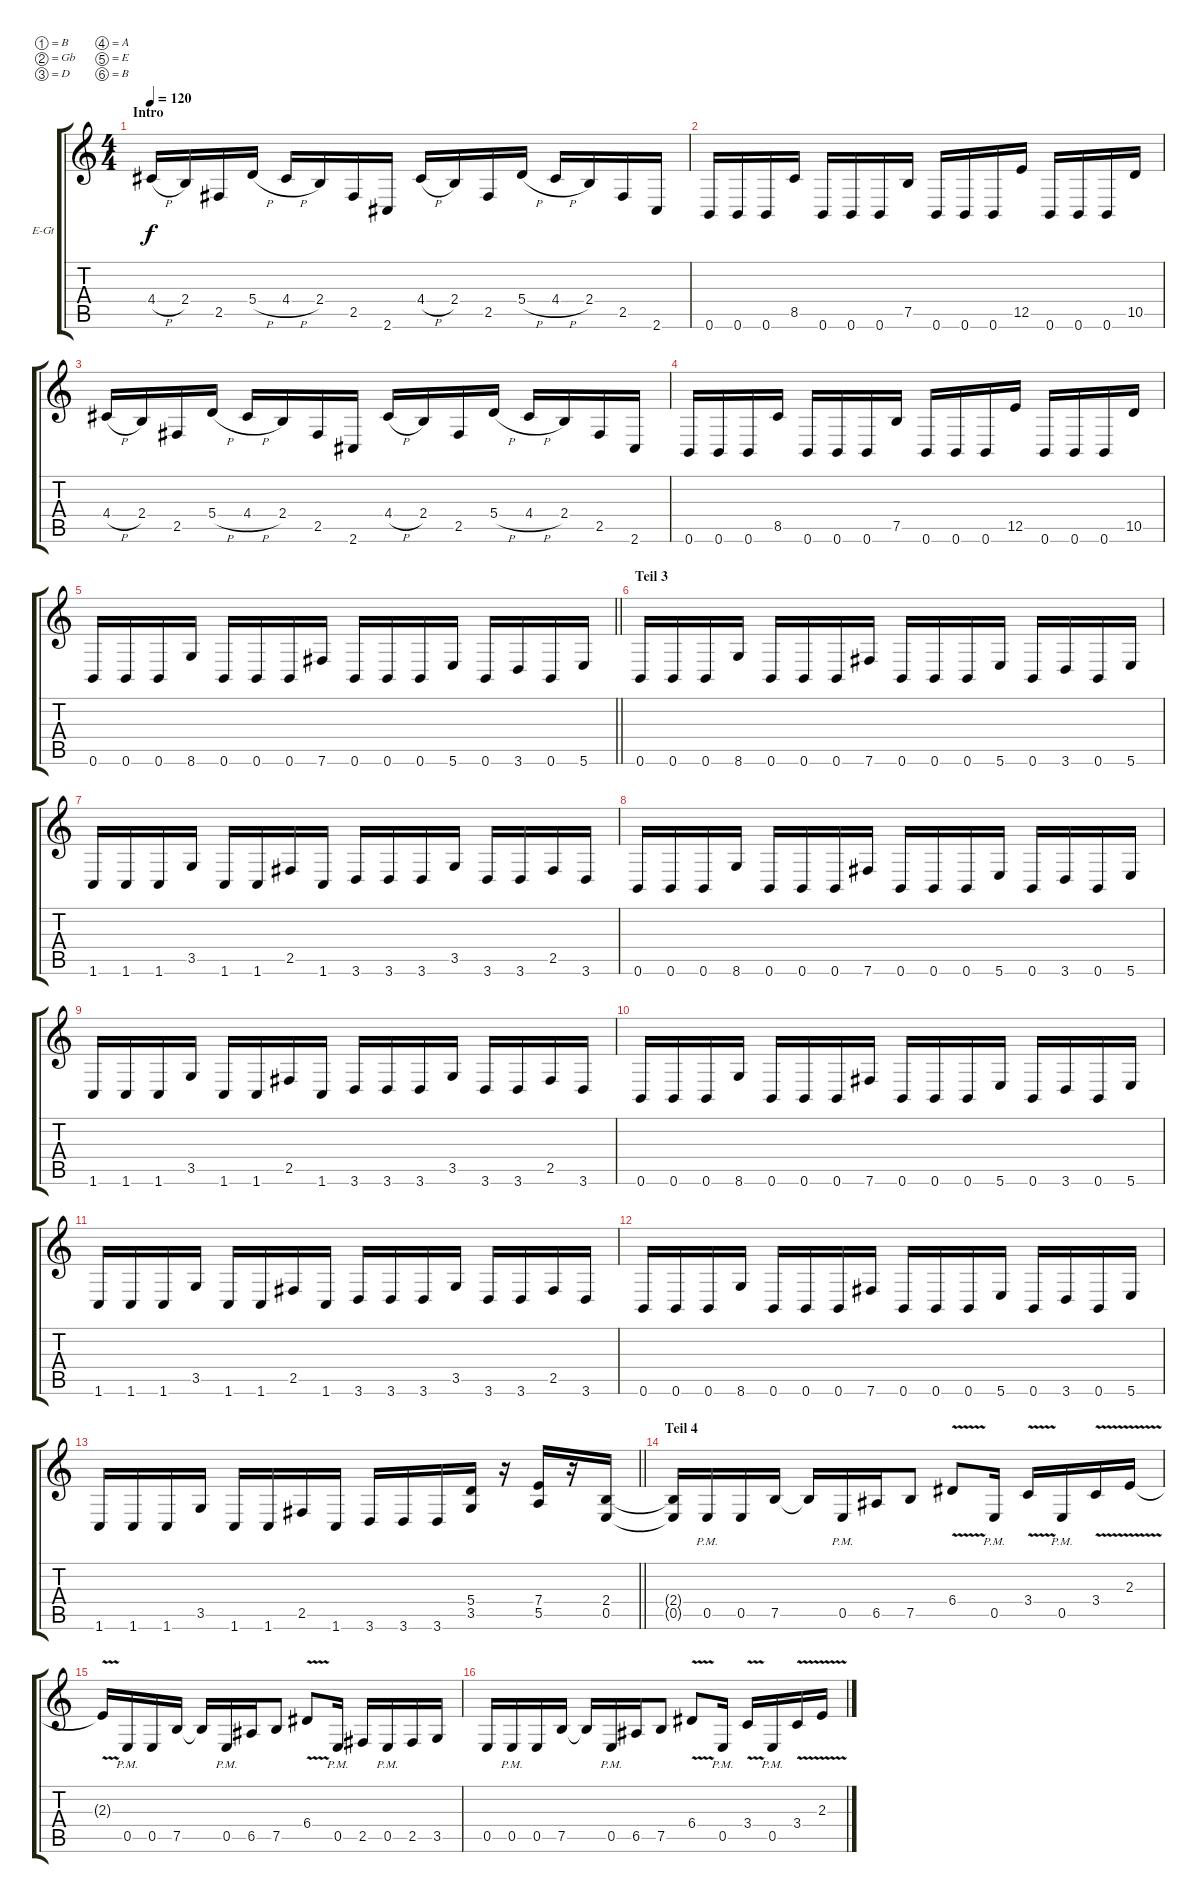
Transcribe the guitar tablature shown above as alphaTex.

\bracketExtendMode groupsimilarinstruments
\firstSystemTrackNameOrientation horizontal
\otherSystemsTrackNameOrientation horizontal
\track ("RG Right" "E-Gt") {instrument distortionguitar}
\staff {score tabs}
\tuning (B3 Gb3 D3 A2 E2 B1)
\ts (4 4)
\beaming (8 2 2 2 2)
\section ("" "Intro")
\tempo 120
\clef g2
\ks c
4.4{h}.16{dy f instrument distortionguitar} 2.4.16 2.5.16 5.4{h}.16 4.4{h}.16 2.4.16 2.5.16 2.6.16 4.4{h}.16 2.4.16 2.5.16 5.4{h}.16 4.4{h}.16 2.4.16 2.5.16 2.6.16 |
0.6.16 0.6.16 0.6.16 8.5.16 0.6.16 0.6.16 0.6.16 7.5.16 0.6.16 0.6.16 0.6.16 12.5.16 0.6.16 0.6.16 0.6.16 10.5.16 |
4.4{h}.16 2.4.16 2.5.16 5.4{h}.16 4.4{h}.16 2.4.16 2.5.16 2.6.16 4.4{h}.16 2.4.16 2.5.16 5.4{h}.16 4.4{h}.16 2.4.16 2.5.16 2.6.16 |
0.6.16 0.6.16 0.6.16 8.5.16 0.6.16 0.6.16 0.6.16 7.5.16 0.6.16 0.6.16 0.6.16 12.5.16 0.6.16 0.6.16 0.6.16 10.5.16 |
\barLineRight lightlight
0.6.16 0.6.16 0.6.16 8.6.16 0.6.16 0.6.16 0.6.16 7.6.16 0.6.16 0.6.16 0.6.16 5.6.16 0.6.16 3.6.16 0.6.16 5.6.16 |
\section ("" "Teil 3")
0.6.16 0.6.16 0.6.16 8.6.16 0.6.16 0.6.16 0.6.16 7.6.16 0.6.16 0.6.16 0.6.16 5.6.16 0.6.16 3.6.16 0.6.16 5.6.16 |
1.6.16 1.6.16 1.6.16 3.5.16 1.6.16 1.6.16 2.5.16 1.6.16 3.6.16 3.6.16 3.6.16 3.5.16 3.6.16 3.6.16 2.5.16 3.6.16 |
0.6.16 0.6.16 0.6.16 8.6.16 0.6.16 0.6.16 0.6.16 7.6.16 0.6.16 0.6.16 0.6.16 5.6.16 0.6.16 3.6.16 0.6.16 5.6.16 |
1.6.16 1.6.16 1.6.16 3.5.16 1.6.16 1.6.16 2.5.16 1.6.16 3.6.16 3.6.16 3.6.16 3.5.16 3.6.16 3.6.16 2.5.16 3.6.16 |
0.6.16 0.6.16 0.6.16 8.6.16 0.6.16 0.6.16 0.6.16 7.6.16 0.6.16 0.6.16 0.6.16 5.6.16 0.6.16 3.6.16 0.6.16 5.6.16 |
1.6.16 1.6.16 1.6.16 3.5.16 1.6.16 1.6.16 2.5.16 1.6.16 3.6.16 3.6.16 3.6.16 3.5.16 3.6.16 3.6.16 2.5.16 3.6.16 |
0.6.16 0.6.16 0.6.16 8.6.16 0.6.16 0.6.16 0.6.16 7.6.16 0.6.16 0.6.16 0.6.16 5.6.16 0.6.16 3.6.16 0.6.16 5.6.16 |
\barLineRight lightlight
1.6.16 1.6.16 1.6.16 3.5.16 1.6.16 1.6.16 2.5.16 1.6.16 3.6.16 3.6.16 3.6.16 (5.4 3.5).16 r.16 (7.4 5.5).16 r.16 (2.4 0.5).16 |
\section ("" "Teil 4")
(2.4{t} 0.5{t}).16 0.5{pm}.16 0.5.16 7.5.16 7.5{t}.16 0.5{pm}.16 6.5.16 7.5.8 6.4{v}.8 0.5{pm}.16 3.4{v}.16 0.5{pm}.16 3.4{v}.16 2.3{v}.16 |
2.3{v t}.16 0.5{pm}.16 0.5.16 7.5.16 7.5{t}.16 0.5{pm}.16 6.5.16 7.5.8 6.4{v}.8 0.5{pm}.16 2.5.16 0.5{pm}.16 2.5.16 3.5.16 |
0.5.16 0.5{pm}.16 0.5.16 7.5.16 7.5{t}.16 0.5{pm}.16 6.5.16 7.5.8 6.4{v}.8 0.5{pm}.16 3.4{v}.16 0.5{pm}.16 3.4{v}.16 2.3{v}.16
